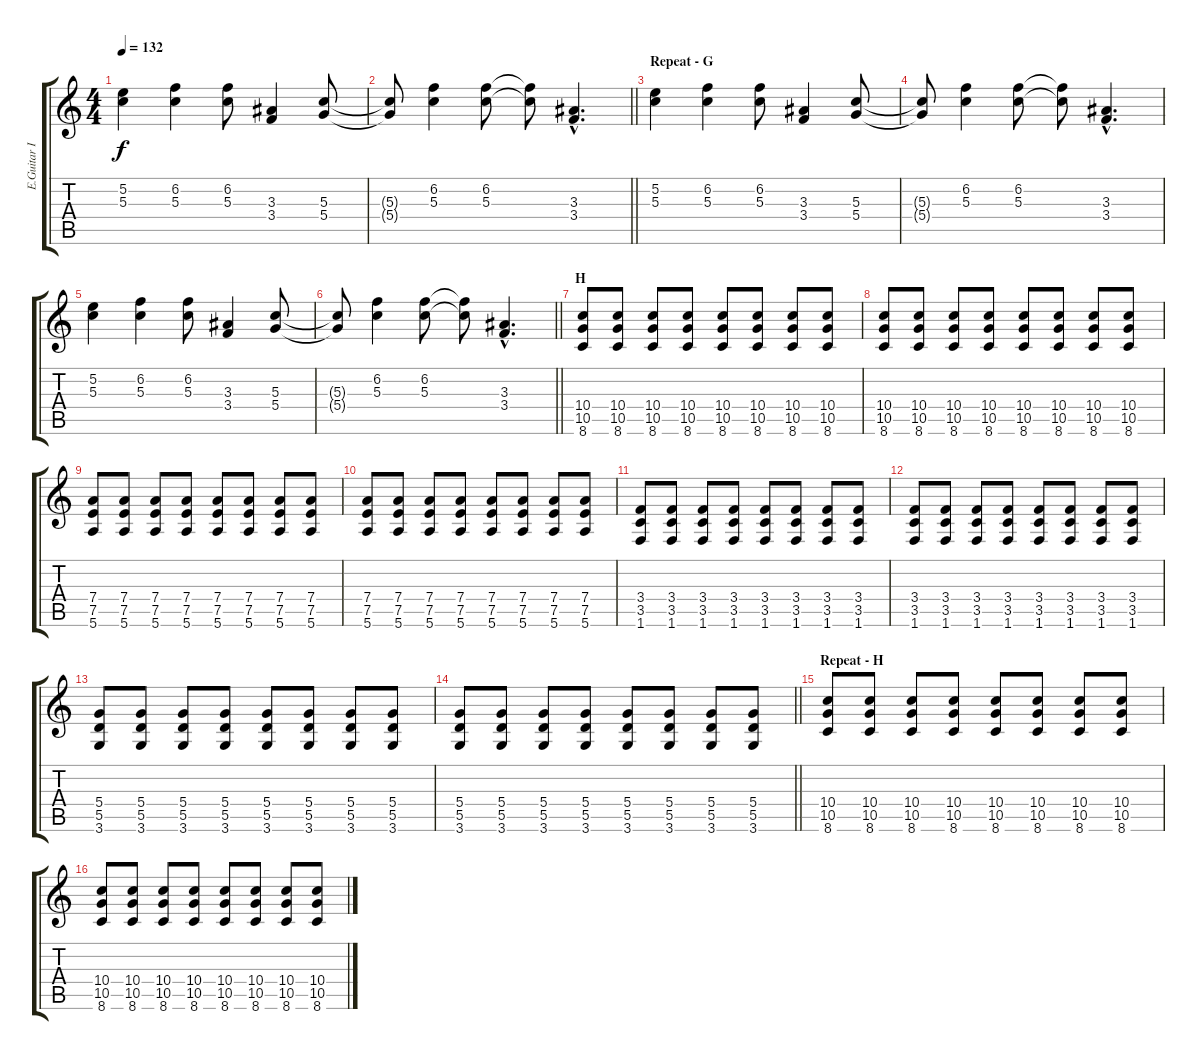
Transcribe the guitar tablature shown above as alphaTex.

\track ("E.Guitar I" "E.Guitar I") {instrument electricguitarclean}
\staff {score tabs}
\tuning (E4 B3 G3 D3 A2 E2) {hide}
\ts (4 4)
\tempo 132
\clef g2
\ks c
(5.2 5.3).4{dy f} (6.2 5.3).4 (6.2 5.3).8 (3.3 3.4).4 (5.3 5.4).8 |
\barLineRight lightlight
(5.3{t} 5.4{t}).8 (6.2 5.3).4 (6.2 5.3).8 (6.2{t} 5.3{t}).8 (3.3{hac} 3.4{hac}).4{d} |
\section ("" "Repeat - G")
(5.2 5.3).4 (6.2 5.3).4 (6.2 5.3).8 (3.3 3.4).4 (5.3 5.4).8 |
(5.3{t} 5.4{t}).8 (6.2 5.3).4 (6.2 5.3).8 (6.2{t} 5.3{t}).8 (3.3{hac} 3.4{hac}).4{d} |
(5.2 5.3).4 (6.2 5.3).4 (6.2 5.3).8 (3.3 3.4).4 (5.3 5.4).8 |
\barLineRight lightlight
(5.3{t} 5.4{t}).8 (6.2 5.3).4 (6.2 5.3).8 (6.2{t} 5.3{t}).8 (3.3{hac} 3.4{hac}).4{d} |
\section ("" "H")
(10.4 10.5 8.6).8 (10.4 10.5 8.6).8 (10.4 10.5 8.6).8 (10.4 10.5 8.6).8 (10.4 10.5 8.6).8 (10.4 10.5 8.6).8 (10.4 10.5 8.6).8 (10.4 10.5 8.6).8 |
(10.4 10.5 8.6).8 (10.4 10.5 8.6).8 (10.4 10.5 8.6).8 (10.4 10.5 8.6).8 (10.4 10.5 8.6).8 (10.4 10.5 8.6).8 (10.4 10.5 8.6).8 (10.4 10.5 8.6).8 |
(7.4 7.5 5.6).8 (7.4 7.5 5.6).8 (7.4 7.5 5.6).8 (7.4 7.5 5.6).8 (7.4 7.5 5.6).8 (7.4 7.5 5.6).8 (7.4 7.5 5.6).8 (7.4 7.5 5.6).8 |
(7.4 7.5 5.6).8 (7.4 7.5 5.6).8 (7.4 7.5 5.6).8 (7.4 7.5 5.6).8 (7.4 7.5 5.6).8 (7.4 7.5 5.6).8 (7.4 7.5 5.6).8 (7.4 7.5 5.6).8 |
(3.4 3.5 1.6).8 (3.4 3.5 1.6).8 (3.4 3.5 1.6).8 (3.4 3.5 1.6).8 (3.4 3.5 1.6).8 (3.4 3.5 1.6).8 (3.4 3.5 1.6).8 (3.4 3.5 1.6).8 |
(3.4 3.5 1.6).8 (3.4 3.5 1.6).8 (3.4 3.5 1.6).8 (3.4 3.5 1.6).8 (3.4 3.5 1.6).8 (3.4 3.5 1.6).8 (3.4 3.5 1.6).8 (3.4 3.5 1.6).8 |
(5.4 5.5 3.6).8 (5.4 5.5 3.6).8 (5.4 5.5 3.6).8 (5.4 5.5 3.6).8 (5.4 5.5 3.6).8 (5.4 5.5 3.6).8 (5.4 5.5 3.6).8 (5.4 5.5 3.6).8 |
\barLineRight lightlight
(5.4 5.5 3.6).8 (5.4 5.5 3.6).8 (5.4 5.5 3.6).8 (5.4 5.5 3.6).8 (5.4 5.5 3.6).8 (5.4 5.5 3.6).8 (5.4 5.5 3.6).8 (5.4 5.5 3.6).8 |
\section ("" "Repeat - H")
(10.4 10.5 8.6).8 (10.4 10.5 8.6).8 (10.4 10.5 8.6).8 (10.4 10.5 8.6).8 (10.4 10.5 8.6).8 (10.4 10.5 8.6).8 (10.4 10.5 8.6).8 (10.4 10.5 8.6).8 |
(10.4 10.5 8.6).8 (10.4 10.5 8.6).8 (10.4 10.5 8.6).8 (10.4 10.5 8.6).8 (10.4 10.5 8.6).8 (10.4 10.5 8.6).8 (10.4 10.5 8.6).8 (10.4 10.5 8.6).8
